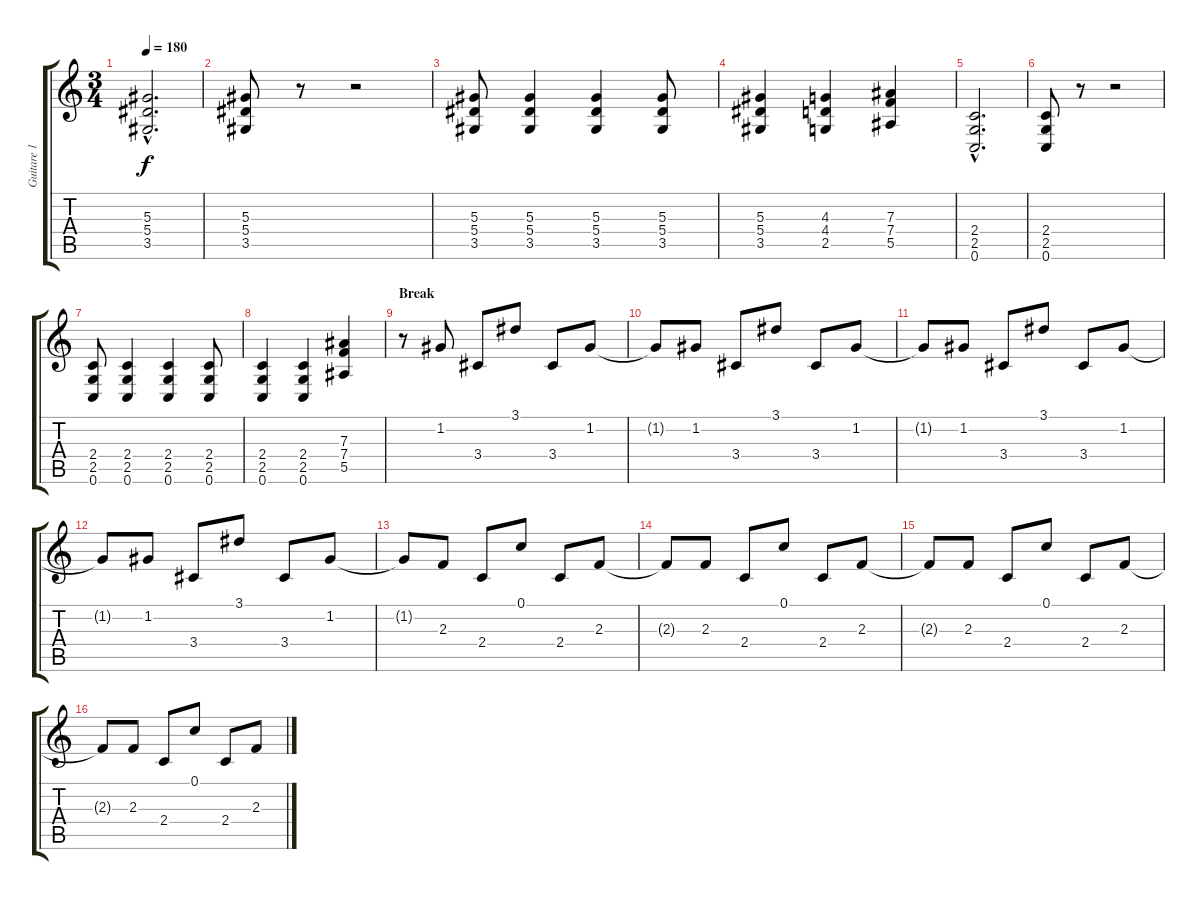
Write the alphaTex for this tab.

\track ("Guitare 1" "Guitare 1") {instrument acousticguitarsteel}
\staff {score tabs}
\tuning (C4 G3 Eb3 Bb2 F2 C2) {hide}
\ts (3 4)
\tempo 180
\clef g2
\ks c
(5.3{hac} 5.4{hac} 3.5{hac}).2{d dy f} |
(5.3 5.4 3.5).8 r.8 r.2 |
(5.3 5.4 3.5).8 (5.3 5.4 3.5).4 (5.3 5.4 3.5).4 (5.3 5.4 3.5).8 |
(5.3 5.4 3.5).4 (4.3 4.4 2.5).4 (7.3 7.4 5.5).4 |
(2.4{hac} 2.5{hac} 0.6{hac}).2{d} |
(2.4 2.5 0.6).8 r.8 r.2 |
(2.4 2.5 0.6).8 (2.4 2.5 0.6).4 (2.4 2.5 0.6).4 (2.4 2.5 0.6).8 |
(2.4 2.5 0.6).4 (2.4 2.5 0.6).4 (7.3 7.4 5.5).4 |
\section ("" "Break")
r.8{volume 8 instrument acousticguitarsteel} 1.2.8 3.4.8 3.1.8 3.4.8 1.2.8 |
1.2{t}.8{volume 12} 1.2.8 3.4.8 3.1.8 3.4.8 1.2.8 |
1.2{t}.8 1.2.8 3.4.8 3.1.8 3.4.8 1.2.8 |
1.2{t}.8 1.2.8 3.4.8 3.1.8 3.4.8 1.2.8 |
1.2{t}.8 2.3.8 2.4.8 0.1.8 2.4.8 2.3.8 |
2.3{t}.8 2.3.8 2.4.8 0.1.8 2.4.8 2.3.8 |
2.3{t}.8 2.3.8 2.4.8 0.1.8 2.4.8 2.3.8 |
2.3{t}.8 2.3.8 2.4.8 0.1.8 2.4.8 2.3.8
